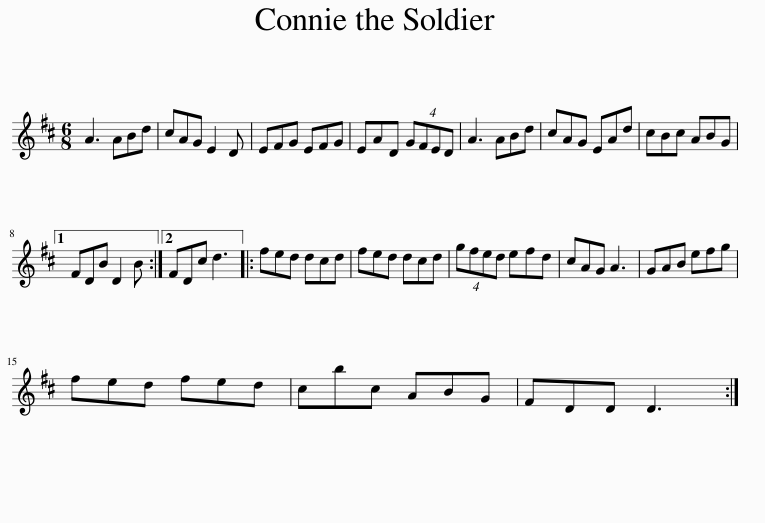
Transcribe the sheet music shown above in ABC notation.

X:1
L:1/8
M:6/8
I:linebreak $
K:D
V:1 treble
V:1
 A3 ABd | cAG E2 D | EFG EFG | EAD (4:3:4GFED | A3 ABd | %5
 cAG EAd | cBc ABG |1$ FDB D2 B :|2 FDc d3 |: fed dcd | %10
 fed dcd | (4:3:4gfed efd | cAG A3 | GAB efg |$ fed fed | %15
 cbc ABG | FDD D3 :| %17
